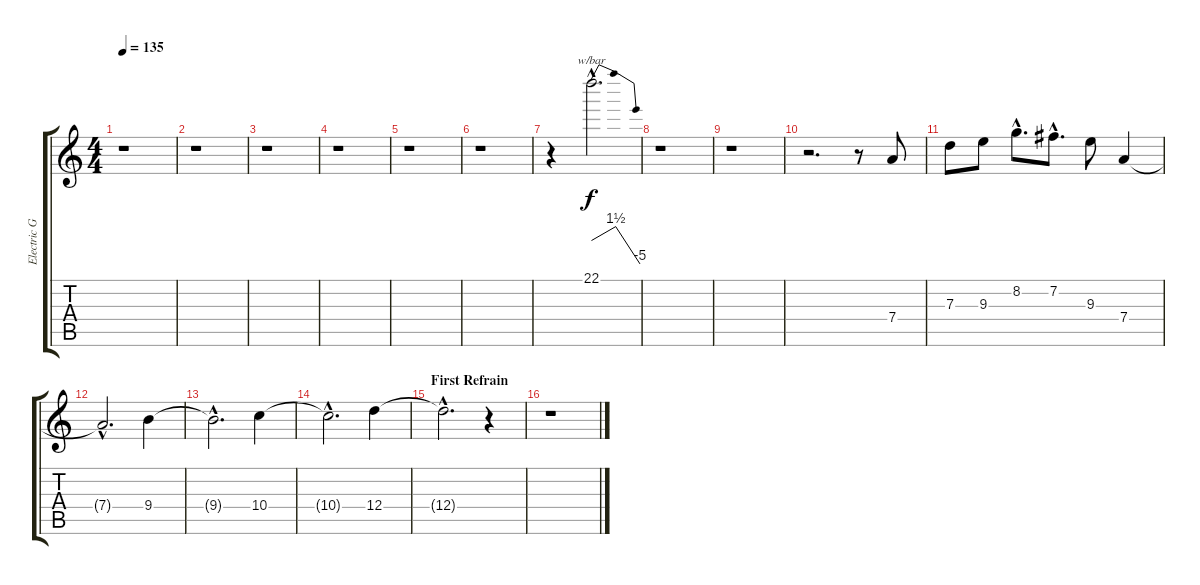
\track ("Electric Guitar II" "Electric G") {instrument distortionguitar}
\staff {score tabs}
\tuning (E4 B3 G3 D3 A2 E2) {hide}
\ts (4 4)
\tempo 135
\clef g2
\ks c
r.1{dy f} |
r.1 |
r.1 |
r.1 |
r.1 |
r.1 |
r.4 22.1{hac}.2{d tbe (dip default 0 0 30 6 60 -20)} |
r.1 |
r.1 |
r.2{d} r.8 7.4.8 |
7.3.8 9.3.8 8.2{hac}.8{d} 7.2{hac}.8{d} 9.3.8 7.4.4 |
7.4{hac t}.2{d} 9.4.4 |
9.4{hac t}.2{d} 10.4.4 |
10.4{hac t}.2{d} 12.4.4 |
\section ("" "First Refrain")
12.4{hac t}.2{d} r.4 |
r.1
